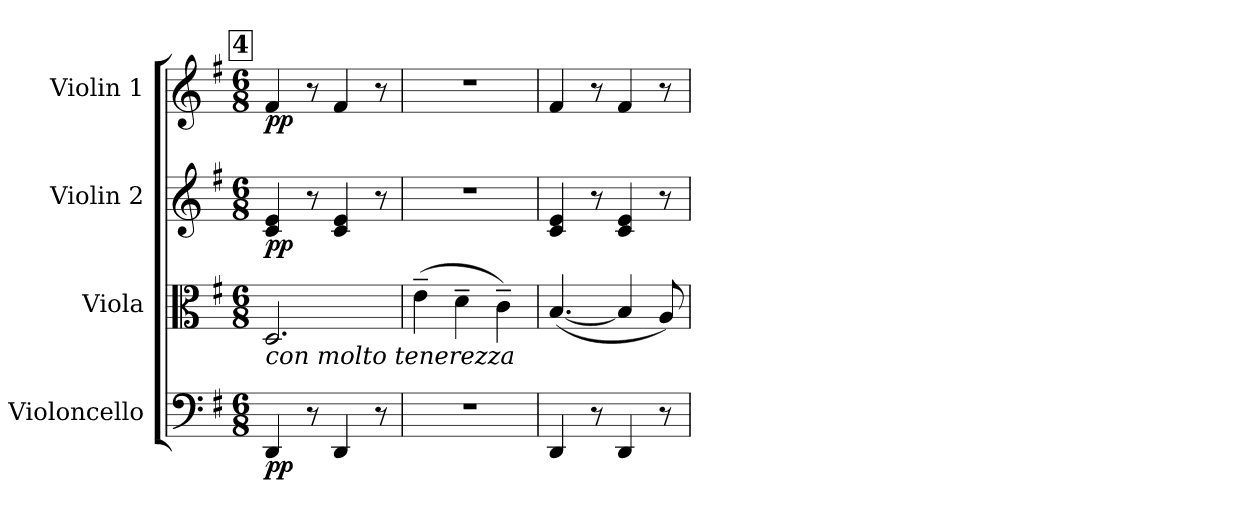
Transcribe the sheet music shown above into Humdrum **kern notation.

**kern	**dynam	**kern	**kern	**dynam	**kern	**dynam
*part4	*part4	*part3	*part2	*part2	*part1	*part1
*staff4	*staff4	*staff3	*staff2	*staff2	*staff1	*staff1
*I"Violoncello	*	*I"Viola	*I"Violin 2	*	*I"Violin 1	*
*I'Vc	*	*I'Vla	*I'Vln	*	*I'Vln	*
*clefF4	*	*clefC3	*clefG2	*	*clefG2	*
*k[f#]	*	*k[f#]	*k[f#]	*	*k[f#]	*
*M6/8	*	*M6/8	*M6/8	*	*M6/8	*
!!LO:REH:place=s1:a:B:cj:fs=14:t=4
=52	=52	=52	=52	=52	=52	=52
!	!	!LO:TX:b:i:t=con molto tenerezza	!	!	!	!
!	!LO:DY:b	!	!	!LO:DY:b	!	!LO:DY:b
4DD/	pp	2.D/	4c/ 4e/	pp	4f#/	pp
8r	.	.	8r	.	8r	.
4DD/	.	.	4c/ 4e/	.	4f#/	.
8r	.	.	8r	.	8r	.
=53	=53	=53	=53	=53	=53	=53
2.r	.	(4e~\	2.r	.	2.r	.
.	.	4d~\	.	.	.	.
.	.	4c~\)	.	.	.	.
=54	=54	=54	=54	=54	=54	=54
4DD/	.	([4.B/	4c/ 4e/	.	4f#/	.
8r	.	.	8r	.	8r	.
4DD/	.	4B/]	4c/ 4e/	.	4f#/	.
8r	.	8A/)	8r	.	8r	.
=	=	=	=	=	=	=
*-	*-	*-	*-	*-	*-	*-
